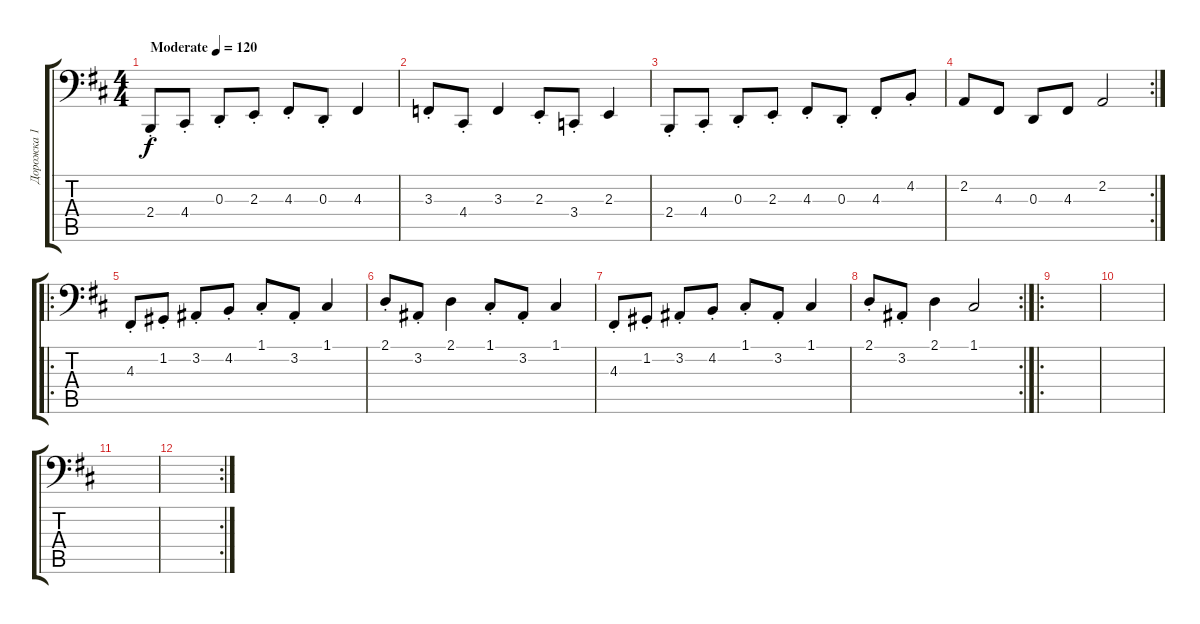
\track ("Дорожка 1" "Дорожка 1") {instrument acousticgrandpiano}
\staff {score tabs}
\tuning (C3 G2 D2 A1 E1 B0) {hide}
\ts (4 4)
\tempo (120 "Moderate")
\clef f4
\ks d
2.4{st}.8{dy f instrument acousticgrandpiano} 4.4{st}.8 0.3{st}.8 2.3{st}.8 4.3{st}.8 0.3{st}.8 4.3.4 |
3.3{st}.8 4.4{st}.8 3.3.4 2.3{st}.8 3.4{st}.8 2.3.4 |
2.4{st}.8 4.4{st}.8 0.3{st}.8 2.3{st}.8 4.3{st}.8 0.3{st}.8 4.3{st}.8 4.2{st}.8 |
\rc 2
2.2.8 4.3.8 0.3.8 4.3.8 2.2.2 |
\ro
4.3{st}.8 1.2{st}.8 3.2{st}.8 4.2{st}.8 1.1{st}.8 3.2{st}.8 1.1.4 |
2.1{st}.8 3.2{st}.8 2.1.4 1.1{st}.8 3.2{st}.8 1.1.4 |
4.3{st}.8 1.2{st}.8 3.2{st}.8 4.2{st}.8 1.1{st}.8 3.2{st}.8 1.1.4 |
\rc 2
2.1{st}.8 3.2{st}.8 2.1.4 1.1.2 |
\ro
|
|
|
\rc 2
